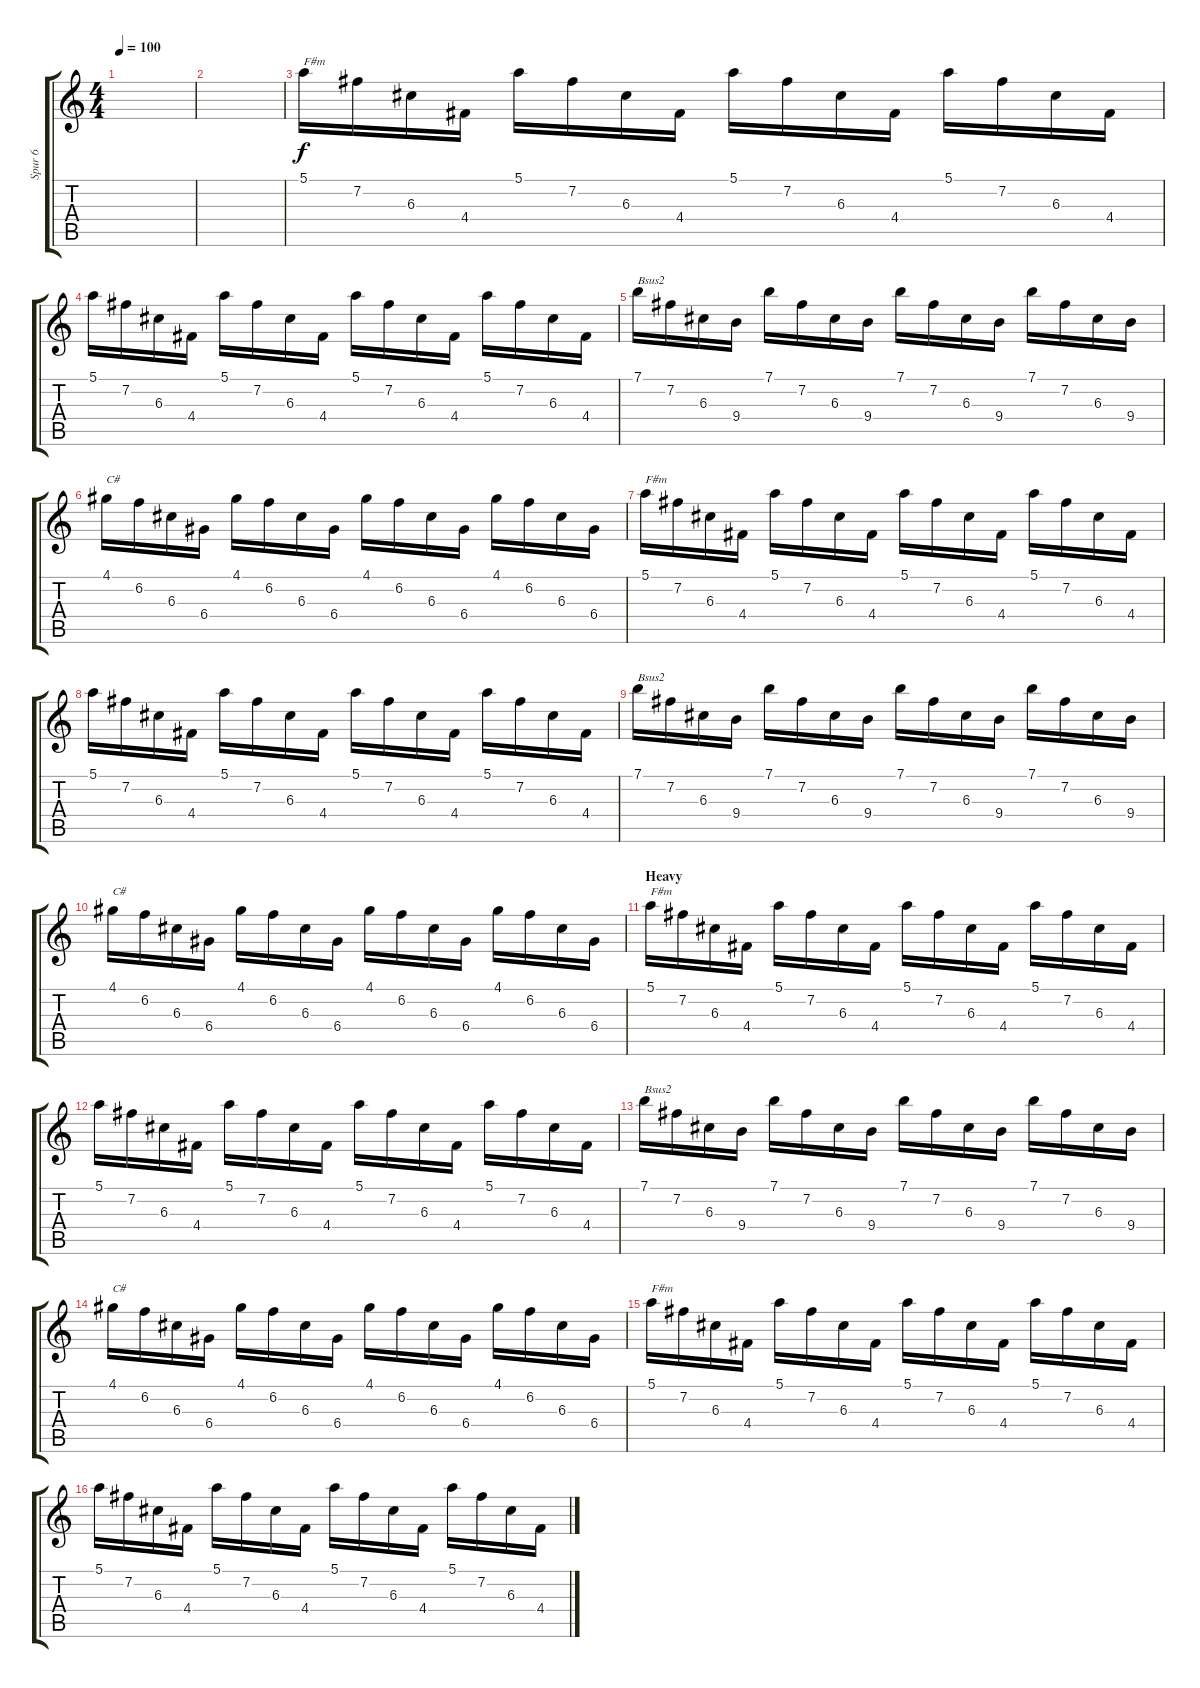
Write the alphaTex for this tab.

\track ("Spur 6" "Spur 6") {instrument distortionguitar}
\staff {score tabs}
\tuning (E4 B3 G3 D3 A2 E2) {hide}
\ts (4 4)
\tempo 100
\clef g2
\ks c
|
|
5.1.16{txt "F#m"} 7.2.16 6.3.16 4.4.16 5.1.16 7.2.16 6.3.16 4.4.16 5.1.16 7.2.16 6.3.16 4.4.16 5.1.16 7.2.16 6.3.16 4.4.16 |
5.1.16 7.2.16 6.3.16 4.4.16 5.1.16 7.2.16 6.3.16 4.4.16 5.1.16 7.2.16 6.3.16 4.4.16 5.1.16 7.2.16 6.3.16 4.4.16 |
7.1.16{txt "Bsus2"} 7.2.16 6.3.16 9.4.16 7.1.16 7.2.16 6.3.16 9.4.16 7.1.16 7.2.16 6.3.16 9.4.16 7.1.16 7.2.16 6.3.16 9.4.16 |
4.1.16{txt "C#"} 6.2.16 6.3.16 6.4.16 4.1.16 6.2.16 6.3.16 6.4.16 4.1.16 6.2.16 6.3.16 6.4.16 4.1.16 6.2.16 6.3.16 6.4.16 |
5.1.16{txt "F#m"} 7.2.16 6.3.16 4.4.16 5.1.16 7.2.16 6.3.16 4.4.16 5.1.16 7.2.16 6.3.16 4.4.16 5.1.16 7.2.16 6.3.16 4.4.16 |
5.1.16 7.2.16 6.3.16 4.4.16 5.1.16 7.2.16 6.3.16 4.4.16 5.1.16 7.2.16 6.3.16 4.4.16 5.1.16 7.2.16 6.3.16 4.4.16 |
7.1.16{txt "Bsus2"} 7.2.16 6.3.16 9.4.16 7.1.16 7.2.16 6.3.16 9.4.16 7.1.16 7.2.16 6.3.16 9.4.16 7.1.16 7.2.16 6.3.16 9.4.16 |
4.1.16{txt "C#"} 6.2.16 6.3.16 6.4.16 4.1.16 6.2.16 6.3.16 6.4.16 4.1.16 6.2.16 6.3.16 6.4.16 4.1.16 6.2.16 6.3.16 6.4.16 |
\section ("" "Heavy")
5.1.16{txt "F#m"} 7.2.16 6.3.16 4.4.16 5.1.16 7.2.16 6.3.16 4.4.16 5.1.16 7.2.16 6.3.16 4.4.16 5.1.16 7.2.16 6.3.16 4.4.16 |
5.1.16 7.2.16 6.3.16 4.4.16 5.1.16 7.2.16 6.3.16 4.4.16 5.1.16 7.2.16 6.3.16 4.4.16 5.1.16 7.2.16 6.3.16 4.4.16 |
7.1.16{txt "Bsus2"} 7.2.16 6.3.16 9.4.16 7.1.16 7.2.16 6.3.16 9.4.16 7.1.16 7.2.16 6.3.16 9.4.16 7.1.16 7.2.16 6.3.16 9.4.16 |
4.1.16{txt "C#"} 6.2.16 6.3.16 6.4.16 4.1.16 6.2.16 6.3.16 6.4.16 4.1.16 6.2.16 6.3.16 6.4.16 4.1.16 6.2.16 6.3.16 6.4.16 |
5.1.16{txt "F#m"} 7.2.16 6.3.16 4.4.16 5.1.16 7.2.16 6.3.16 4.4.16 5.1.16 7.2.16 6.3.16 4.4.16 5.1.16 7.2.16 6.3.16 4.4.16 |
5.1.16 7.2.16 6.3.16 4.4.16 5.1.16 7.2.16 6.3.16 4.4.16 5.1.16 7.2.16 6.3.16 4.4.16 5.1.16 7.2.16 6.3.16 4.4.16
